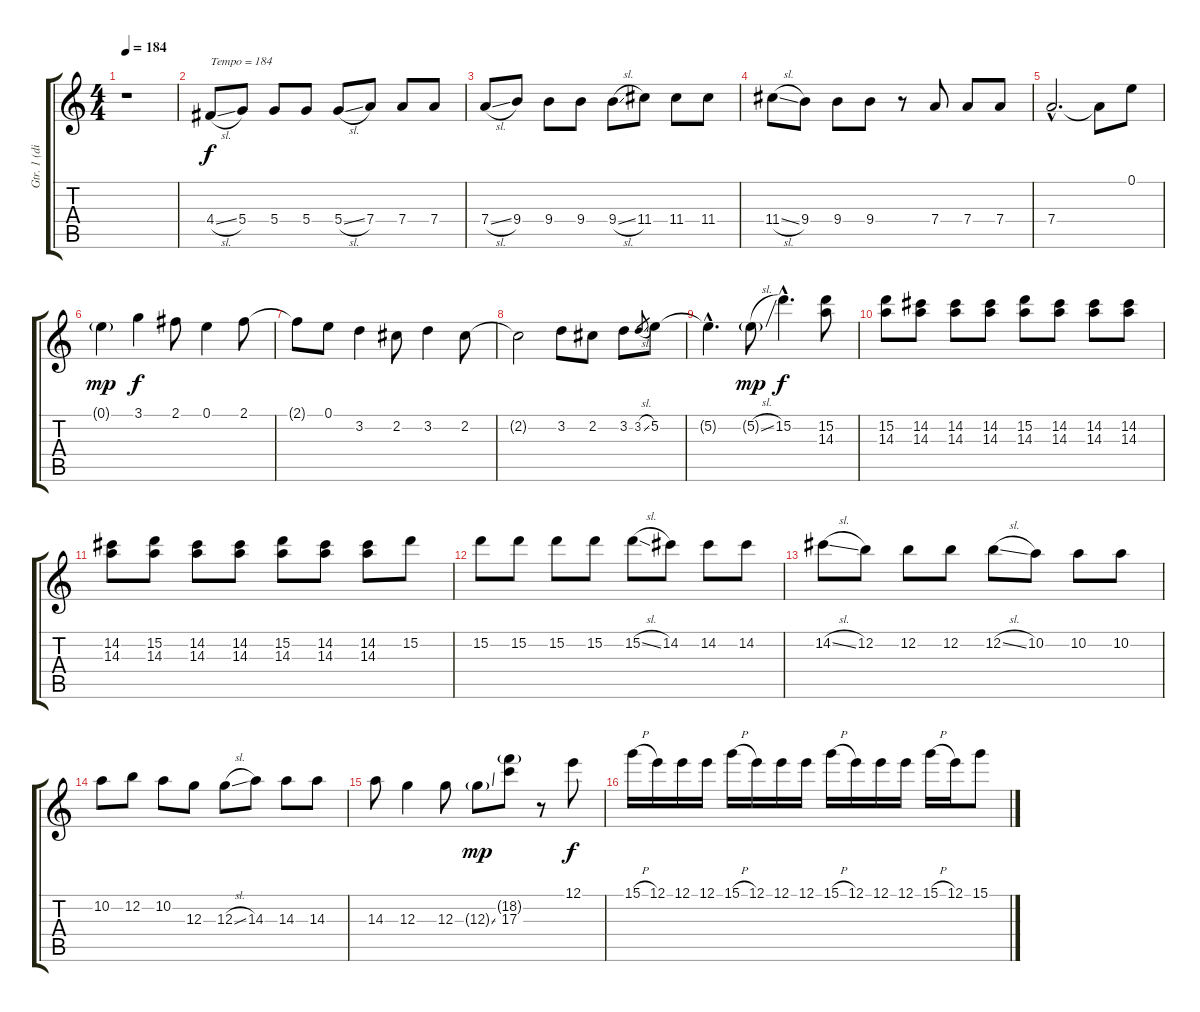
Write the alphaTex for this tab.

\track ("Gtr. 1 (dist.)" "Gtr. 1 (di") {instrument distortionguitar}
\staff {score tabs}
\tuning (E4 B3 G3 D3 A2 E2) {hide}
\ts (4 4)
\tempo 184
\clef g2
\ks c
r.1{dy mp} |
4.4{sl}.8{txt "Tempo = 184" dy f} 5.4.8 5.4.8 5.4.8 5.4{sl}.8 7.4.8 7.4.8 7.4.8 |
7.4{sl}.8 9.4.8 9.4.8 9.4.8 9.4{sl}.8 11.4.8 11.4.8 11.4.8 |
11.4{sl}.8 9.4.8 9.4.8 9.4.8 r.8 7.4.8 7.4.8 7.4.8 |
7.4{hac}.2{d} 7.4{t}.8 0.1.8 |
0.1{g}.4{dy mp} 3.1.4{dy f} 2.1.8 0.1.4 2.1.8 |
2.1{t}.8 0.1.8 3.2.4 2.2.8 3.2.4 2.2.8 |
2.2{t}.2 3.2.8 2.2.8 3.2.8 3.2{sl}.8{gr} 5.2.8 |
5.2{hac t}.4{d} 5.2{sl g}.8{dy mp} 15.2{hac}.4{d dy f} (15.2 14.3).8 |
(15.2 14.3).8 (14.2 14.3).8 (14.2 14.3).8 (14.2 14.3).8 (15.2 14.3).8 (14.2 14.3).8 (14.2 14.3).8 (14.2 14.3).8 |
(14.2 14.3).8 (15.2 14.3).8 (14.2 14.3).8 (14.2 14.3).8 (15.2 14.3).8 (14.2 14.3).8 (14.2 14.3).8 15.2.8 |
15.2.8 15.2.8 15.2.8 15.2.8 15.2{sl}.8 14.2.8 14.2.8 14.2.8 |
14.2{sl}.8 12.2.8 12.2.8 12.2.8 12.2{sl}.8 10.2.8 10.2.8 10.2.8 |
10.2.8 12.2.8 10.2.8 12.3.8 12.3{sl}.8 14.3.8 14.3.8 14.3.8 |
14.3.8 12.3.4 12.3.8 12.3{ss g}.8{dy mp} (18.2{g} 17.3).8 r.8 12.1.8{dy f} |
15.1{h}.16 12.1.16 12.1.16 12.1.16 15.1{h}.16 12.1.16 12.1.16 12.1.16 15.1{h}.16 12.1.16 12.1.16 12.1.16 15.1{h}.16 12.1.16 15.1.8
